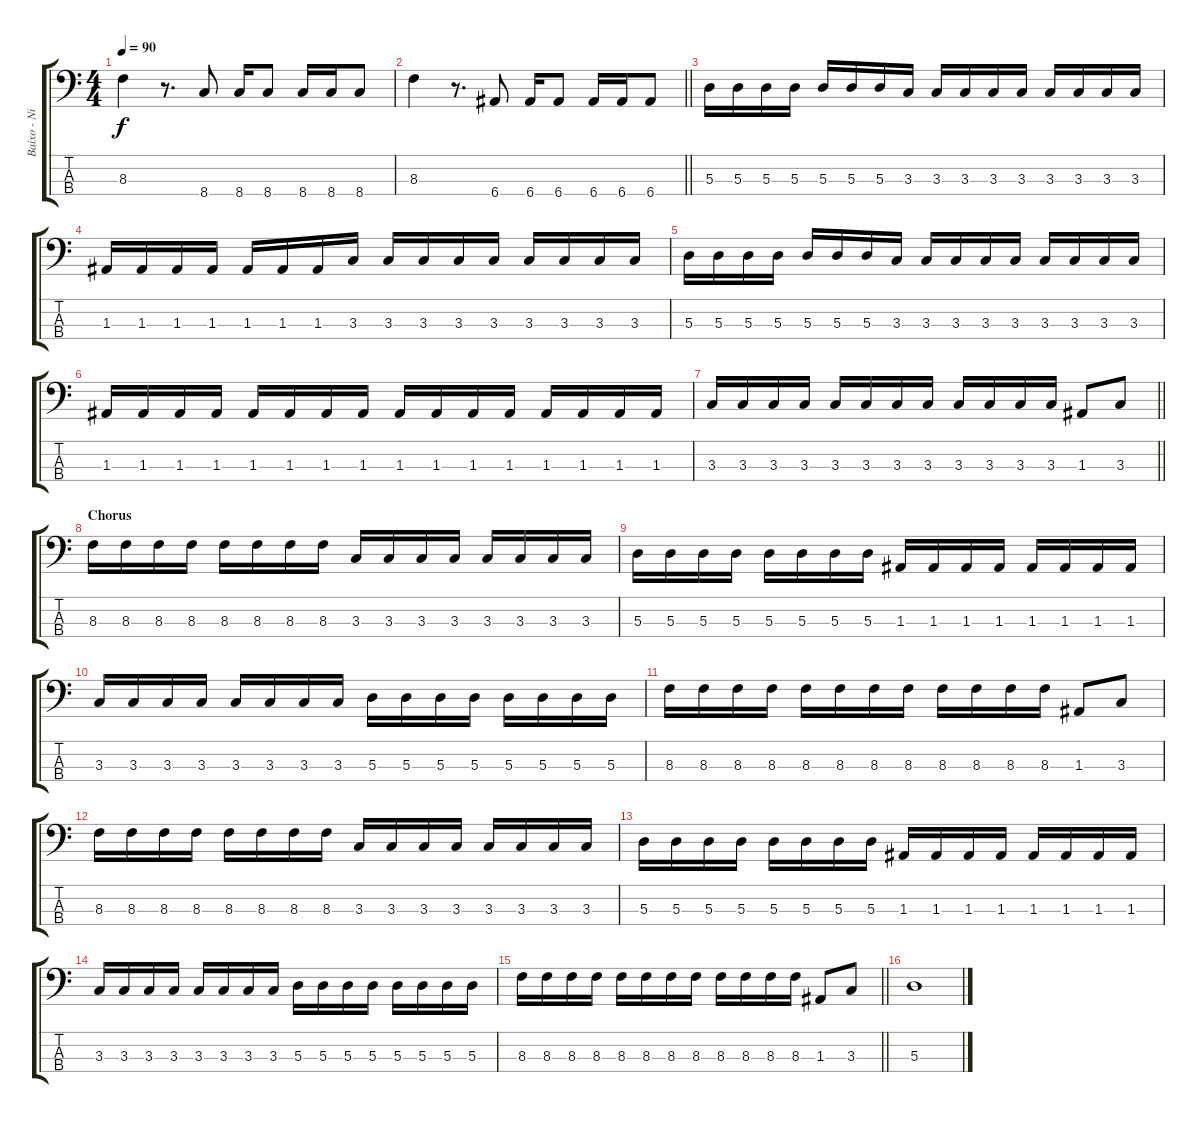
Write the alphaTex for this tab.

\track ("Baixo - Nikola" "Baixo - Ni") {instrument electricbasspick}
\staff {score tabs}
\tuning (G2 D2 A1 E1) {hide}
\ts (4 4)
\tempo 90
\clef f4
\ks c
8.3.4{dy f} r.8{d} 8.4.8 8.4.16 8.4.8 8.4.16 8.4.16 8.4.8 |
\barLineRight lightlight
8.3.4 r.8{d} 6.4.8 6.4.16 6.4.8 6.4.16 6.4.16 6.4.8 |
5.3.16 5.3.16 5.3.16 5.3.16 5.3.16 5.3.16 5.3.16 3.3.16 3.3.16 3.3.16 3.3.16 3.3.16 3.3.16 3.3.16 3.3.16 3.3.16 |
1.3.16 1.3.16 1.3.16 1.3.16 1.3.16 1.3.16 1.3.16 3.3.16 3.3.16 3.3.16 3.3.16 3.3.16 3.3.16 3.3.16 3.3.16 3.3.16 |
5.3.16 5.3.16 5.3.16 5.3.16 5.3.16 5.3.16 5.3.16 3.3.16 3.3.16 3.3.16 3.3.16 3.3.16 3.3.16 3.3.16 3.3.16 3.3.16 |
1.3.16 1.3.16 1.3.16 1.3.16 1.3.16 1.3.16 1.3.16 1.3.16 1.3.16 1.3.16 1.3.16 1.3.16 1.3.16 1.3.16 1.3.16 1.3.16 |
\barLineRight lightlight
3.3.16 3.3.16 3.3.16 3.3.16 3.3.16 3.3.16 3.3.16 3.3.16 3.3.16 3.3.16 3.3.16 3.3.16 1.3.8 3.3.8 |
\section ("" "Chorus")
8.3.16 8.3.16 8.3.16 8.3.16 8.3.16 8.3.16 8.3.16 8.3.16 3.3.16 3.3.16 3.3.16 3.3.16 3.3.16 3.3.16 3.3.16 3.3.16 |
5.3.16 5.3.16 5.3.16 5.3.16 5.3.16 5.3.16 5.3.16 5.3.16 1.3.16 1.3.16 1.3.16 1.3.16 1.3.16 1.3.16 1.3.16 1.3.16 |
3.3.16 3.3.16 3.3.16 3.3.16 3.3.16 3.3.16 3.3.16 3.3.16 5.3.16 5.3.16 5.3.16 5.3.16 5.3.16 5.3.16 5.3.16 5.3.16 |
8.3.16 8.3.16 8.3.16 8.3.16 8.3.16 8.3.16 8.3.16 8.3.16 8.3.16 8.3.16 8.3.16 8.3.16 1.3.8 3.3.8 |
8.3.16 8.3.16 8.3.16 8.3.16 8.3.16 8.3.16 8.3.16 8.3.16 3.3.16 3.3.16 3.3.16 3.3.16 3.3.16 3.3.16 3.3.16 3.3.16 |
5.3.16 5.3.16 5.3.16 5.3.16 5.3.16 5.3.16 5.3.16 5.3.16 1.3.16 1.3.16 1.3.16 1.3.16 1.3.16 1.3.16 1.3.16 1.3.16 |
3.3.16 3.3.16 3.3.16 3.3.16 3.3.16 3.3.16 3.3.16 3.3.16 5.3.16 5.3.16 5.3.16 5.3.16 5.3.16 5.3.16 5.3.16 5.3.16 |
\barLineRight lightlight
8.3.16 8.3.16 8.3.16 8.3.16 8.3.16 8.3.16 8.3.16 8.3.16 8.3.16 8.3.16 8.3.16 8.3.16 1.3.8 3.3.8 |
5.3.1
